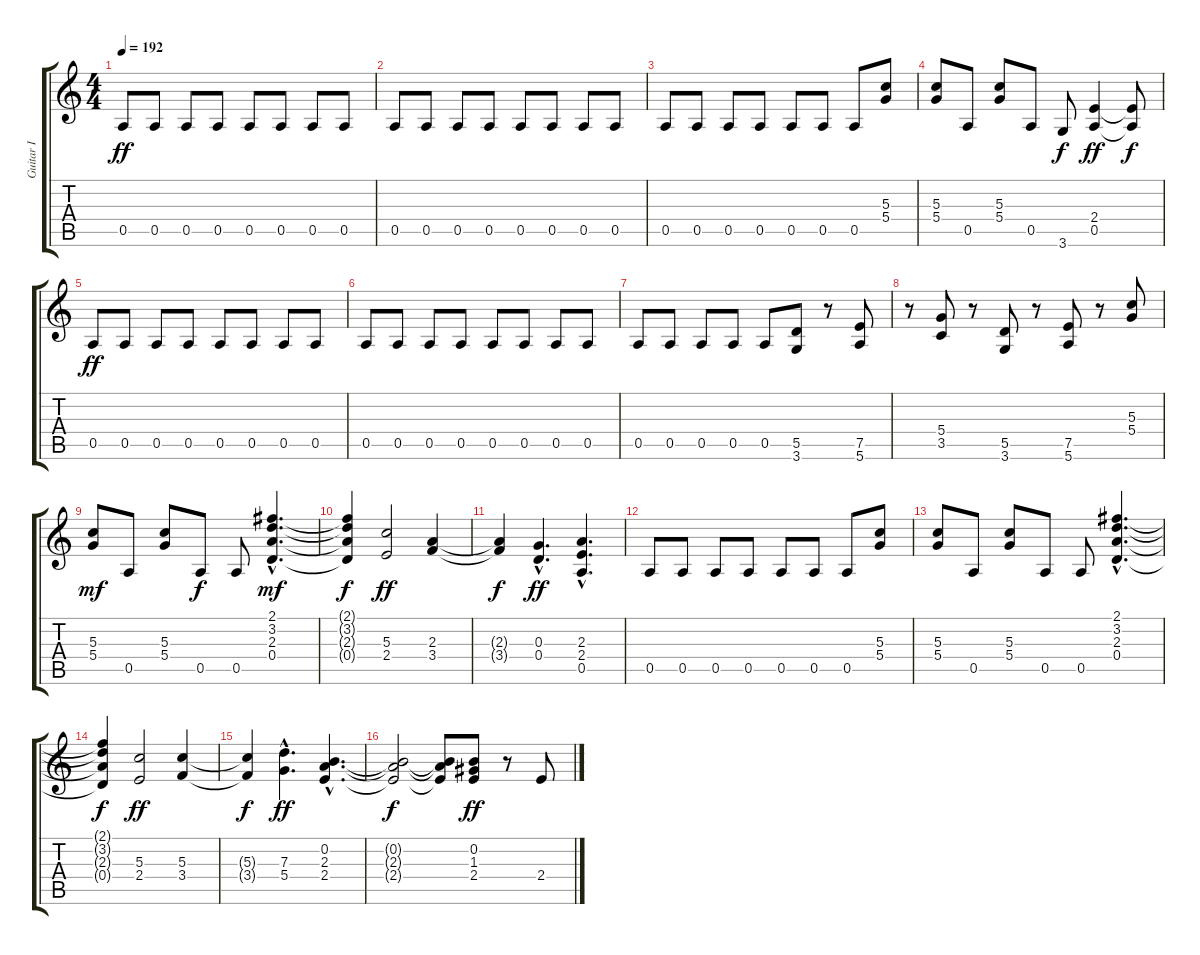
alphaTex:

\track ("Guitar I" "Guitar I") {instrument distortionguitar}
\staff {score tabs}
\tuning (E4 B3 G3 D3 A2 E2) {hide}
\ts (4 4)
\tempo 192
\clef g2
\ks c
0.5.8{dy ff} 0.5.8 0.5.8 0.5.8 0.5.8 0.5.8 0.5.8 0.5.8 |
0.5.8 0.5.8 0.5.8 0.5.8 0.5.8 0.5.8 0.5.8 0.5.8 |
0.5.8 0.5.8 0.5.8 0.5.8 0.5.8 0.5.8 0.5.8 (5.3 5.4).8 |
(5.3 5.4).8 0.5.8 (5.3 5.4).8 0.5.8 3.6.8{dy f} (2.4 0.5).4{dy ff} (2.4{t} 0.5{t}).8{dy f} |
0.5.8{dy ff} 0.5.8 0.5.8 0.5.8 0.5.8 0.5.8 0.5.8 0.5.8 |
0.5.8 0.5.8 0.5.8 0.5.8 0.5.8 0.5.8 0.5.8 0.5.8 |
0.5.8 0.5.8 0.5.8 0.5.8 0.5.8 (5.5 3.6).8 r.8 (7.5 5.6).8 |
r.8 (5.4 3.5).8 r.8 (5.5 3.6).8 r.8 (7.5 5.6).8 r.8 (5.3 5.4).8 |
(5.3 5.4).8{dy mf} 0.5.8 (5.3 5.4).8 0.5.8{dy f} 0.5.8 (2.1{hac} 3.2{hac} 2.3{hac} 0.4{hac}).4{d dy mf} |
(2.1{t} 3.2{t} 2.3{t} 0.4{t}).4{dy f} (5.3 2.4).2{dy ff} (2.3 3.4).4 |
(2.3{t} 3.4{t}).4{dy f} (0.3{hac} 0.4{hac}).4{d dy ff} (2.3{hac} 2.4{hac} 0.5{hac}).4{d} |
0.5.8 0.5.8 0.5.8 0.5.8 0.5.8 0.5.8 0.5.8 (5.3 5.4).8 |
(5.3 5.4).8 0.5.8 (5.3 5.4).8 0.5.8 0.5.8 (2.1{hac} 3.2{hac} 2.3{hac} 0.4{hac}).4{d} |
(2.1{t} 3.2{t} 2.3{t} 0.4{t}).4{dy f} (5.3 2.4).2{dy ff} (5.3 3.4).4 |
(5.3{t} 3.4{t}).4{dy f} (7.3{hac} 5.4{hac}).4{d dy ff} (0.2{hac} 2.3{hac} 2.4{hac}).4{d} |
(0.2{t} 2.3{t} 2.4{t}).2{dy f} (0.2{t} 2.3{t} 2.4{t}).8 (0.2 1.3 2.4).8{dy ff} r.8 2.4.8
